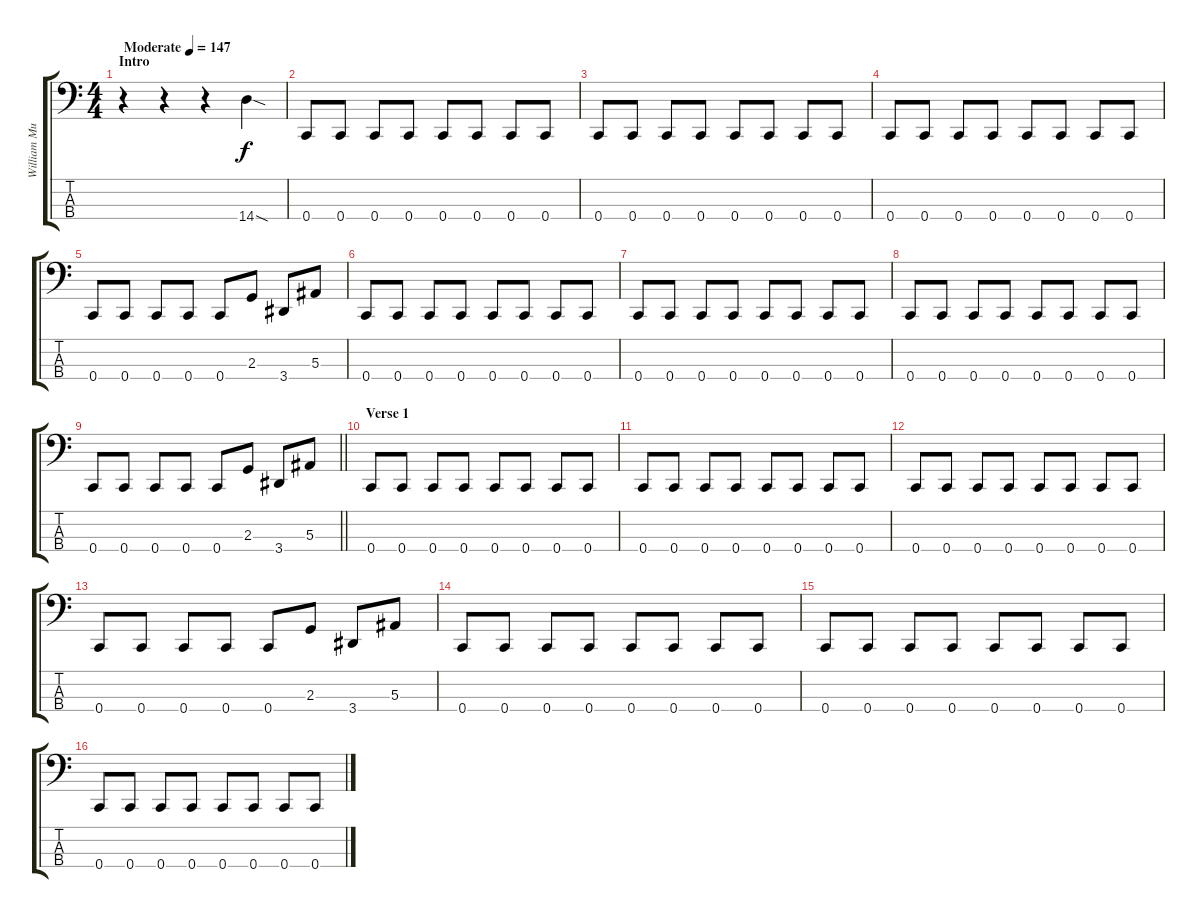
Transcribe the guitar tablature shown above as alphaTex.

\track ("William Murderface (Bass)" "William Mu") {instrument electricbasspick}
\staff {score tabs}
\tuning (Eb2 Bb1 F1 C1) {hide}
\ts (4 4)
\section ("" "Intro")
\tempo (147 "Moderate")
\clef f4
\ks c
r.4{dy f instrument electricbasspick} r.4 r.4 14.4{sod}.4 |
0.4.8 0.4.8 0.4.8 0.4.8 0.4.8 0.4.8 0.4.8 0.4.8 |
0.4.8 0.4.8 0.4.8 0.4.8 0.4.8 0.4.8 0.4.8 0.4.8 |
0.4.8 0.4.8 0.4.8 0.4.8 0.4.8 0.4.8 0.4.8 0.4.8 |
0.4.8 0.4.8 0.4.8 0.4.8 0.4.8 2.3.8 3.4.8 5.3.8 |
0.4.8 0.4.8 0.4.8 0.4.8 0.4.8 0.4.8 0.4.8 0.4.8 |
0.4.8 0.4.8 0.4.8 0.4.8 0.4.8 0.4.8 0.4.8 0.4.8 |
0.4.8 0.4.8 0.4.8 0.4.8 0.4.8 0.4.8 0.4.8 0.4.8 |
\barLineRight lightlight
0.4.8 0.4.8 0.4.8 0.4.8 0.4.8 2.3.8 3.4.8 5.3.8 |
\section ("" "Verse 1")
0.4.8 0.4.8 0.4.8 0.4.8 0.4.8 0.4.8 0.4.8 0.4.8 |
0.4.8 0.4.8 0.4.8 0.4.8 0.4.8 0.4.8 0.4.8 0.4.8 |
0.4.8 0.4.8 0.4.8 0.4.8 0.4.8 0.4.8 0.4.8 0.4.8 |
0.4.8 0.4.8 0.4.8 0.4.8 0.4.8 2.3.8 3.4.8 5.3.8 |
0.4.8 0.4.8 0.4.8 0.4.8 0.4.8 0.4.8 0.4.8 0.4.8 |
0.4.8 0.4.8 0.4.8 0.4.8 0.4.8 0.4.8 0.4.8 0.4.8 |
0.4.8 0.4.8 0.4.8 0.4.8 0.4.8 0.4.8 0.4.8 0.4.8
